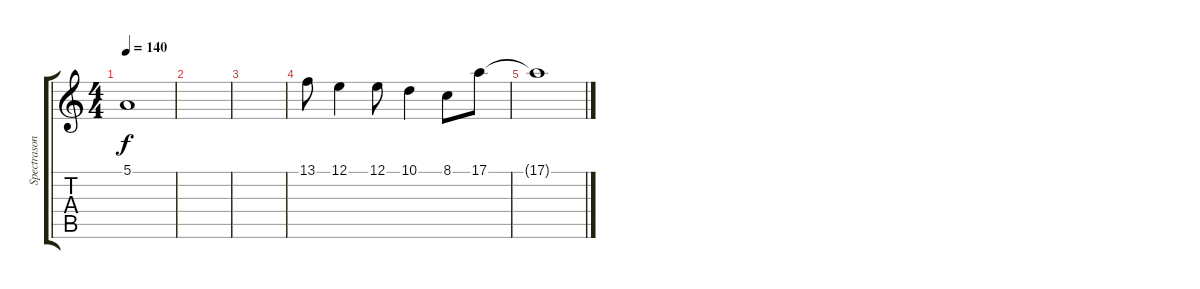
\track ("Spectrasonics Omnisphere" "Spectrason") {instrument synthstrings2}
\staff {score tabs}
\tuning (E4 B3 G3 D3 A2 E2) {hide}
\ts (4 4)
\tempo 140
\clef g2
\ks c
5.1{t}.1{dy f} |
|
|
13.1.8 12.1.4 12.1.8 10.1.4 8.1.8 17.1.8 |
17.1{t}.1
